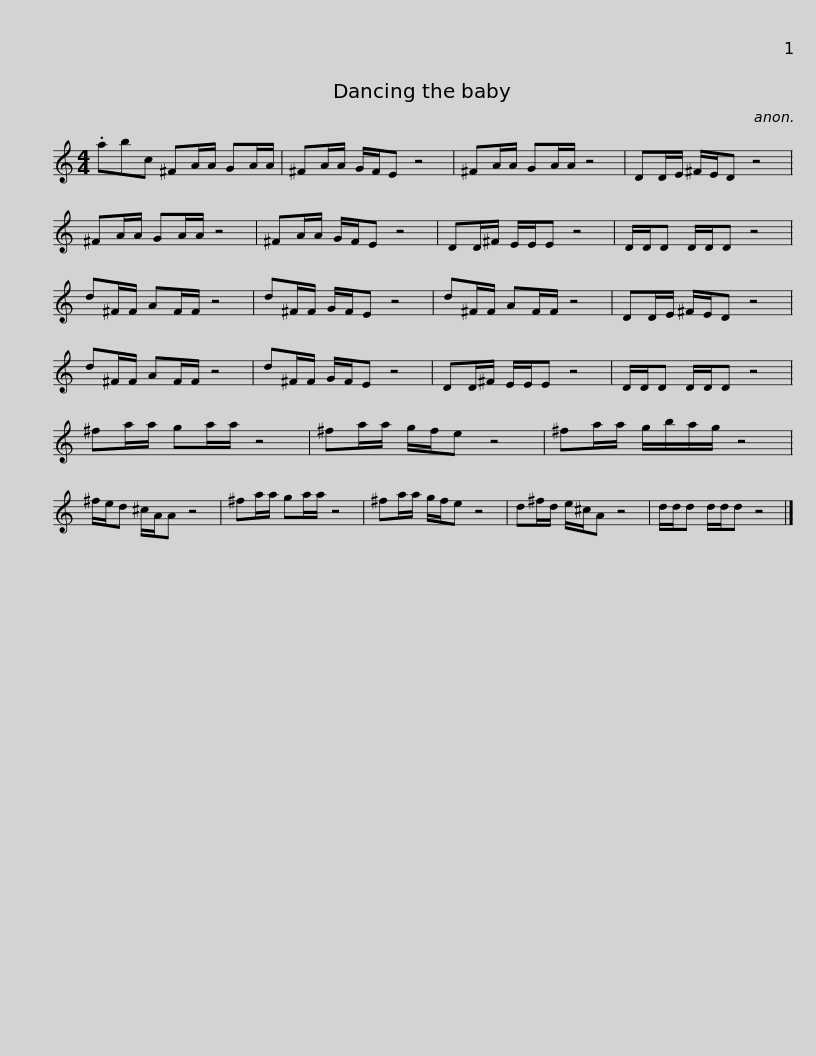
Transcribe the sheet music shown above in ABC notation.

X:1
L:1/8
M:4/4
I:linebreak $
K:C
V:1 treble
V:1
 .abc ^FA/A/ GA/A/ | ^FA/A/ G/F/E z4 | ^FA/A/ GA/A/ z4 | DD/E/ ^F/E/D z4 | ^FA/A/ GA/A/ z4 | %5
 ^FA/A/ G/F/E z4 |$ DD/^F/ E/E/E z4 | D/D/D D/D/D z4 | d^F/F/ AF/F/ z4 | d^F/F/ G/F/E z4 | %10
 d^F/F/ AF/F/ z4 | DD/E/ ^F/E/D z4 |$ d^F/F/ AF/F/ z4 | d^F/F/ G/F/E z4 | DD/^F/ E/E/E z4 | %15
 D/D/D D/D/D z4 | ^fa/a/ ga/a/ z4 | ^fa/a/ g/f/e z4 |$ ^fa/a/ g/b/a/g/ z4 | ^f/e/d ^c/A/A z4 | %20
 ^fa/a/ ga/a/ z4 | ^fa/a/ g/f/e z4 | d^f/d/ e/^c/A z4 |$ d/d/d d/d/d z4 |] %24
